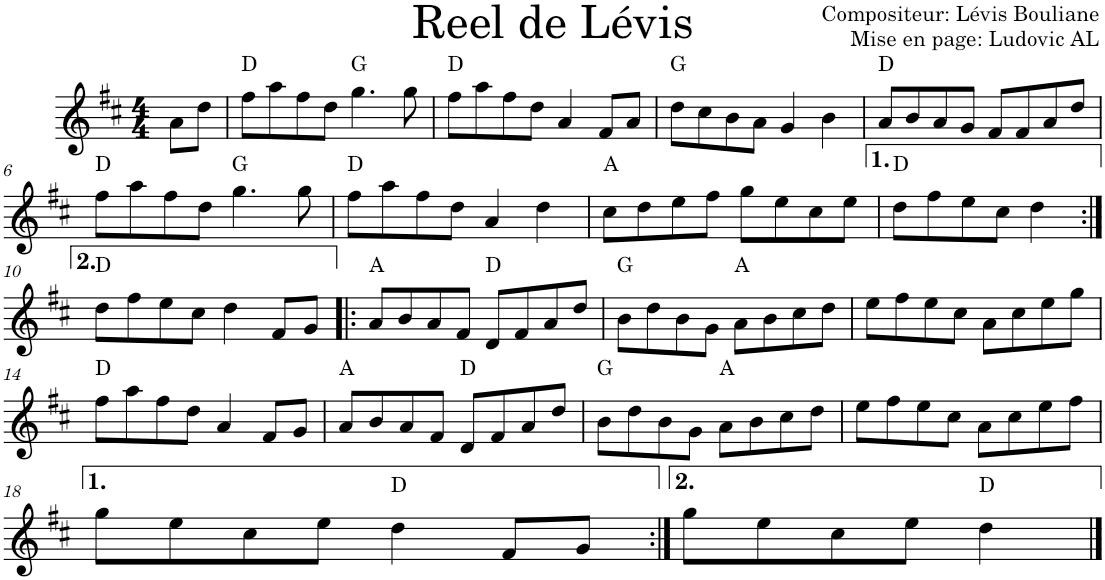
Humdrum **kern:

**kern	**harte
*part1	*part1
*staff1	*
*I"Violon	*
*I'Vln.	*
*clefG2	*
*k[f#c#]	*
*M4/4	*
=1	=1
8a\L	.
8dd\J	.
=2	=2
8ff#\L	D:maj
8aa\	.
8ff#\	.
8dd\J	.
4.gg\	G:maj
8gg\	.
=3	=3
8ff#\L	D:maj
8aa\	.
8ff#\	.
8dd\J	.
4a/	.
8f#/L	.
8a/J	.
=4	=4
8dd\L	G:maj
8cc#\	.
8b\	.
8a\J	.
4g/	.
4b\	.
=5	=5
8a/L	D:maj
8b/	.
8a/	.
8g/J	.
8f#/L	.
8f#/	.
8a/	.
8dd/J	.
!!LO:LB:g=z
=6	=6
8ff#\L	D:maj
8aa\	.
8ff#\	.
8dd\J	.
4.gg\	G:maj
8gg\	.
=7	=7
8ff#\L	D:maj
8aa\	.
8ff#\	.
8dd\J	.
4a/	.
4dd\	.
=8	=8
8cc#\L	A:maj
8dd\	.
8ee\	.
8ff#\J	.
8gg\L	.
8ee\	.
8cc#\	.
8ee\J	.
=9	=9
8dd\L	D:maj
8ff#\	.
8ee\	.
8cc#\J	.
4dd\	.
!!LO:LB:g=z
=10:|!	=10:|!
8dd\L	D:maj
8ff#\	.
8ee\	.
8cc#\J	.
4dd\	.
8f#/L	.
8g/J	.
=11!|:	=11!|:
8a/L	A:maj
8b/	.
8a/	.
8f#/J	.
8d/L	D:maj
8f#/	.
8a/	.
8dd/J	.
=12	=12
8b\L	G:maj
8dd\	.
8b\	.
8g\J	.
8a\L	A:maj
8b\	.
8cc#\	.
8dd\J	.
=13	=13
8ee\L	.
8ff#\	.
8ee\	.
8cc#\J	.
8a\L	.
8cc#\	.
8ee\	.
8gg\J	.
!!LO:LB:g=z
=14	=14
8ff#\L	D:maj
8aa\	.
8ff#\	.
8dd\J	.
4a/	.
8f#/L	.
8g/J	.
=15	=15
8a/L	A:maj
8b/	.
8a/	.
8f#/J	.
8d/L	D:maj
8f#/	.
8a/	.
8dd/J	.
=16	=16
8b\L	G:maj
8dd\	.
8b\	.
8g\J	.
8a\L	A:maj
8b\	.
8cc#\	.
8dd\J	.
=17	=17
8ee\L	.
8ff#\	.
8ee\	.
8cc#\J	.
8a\L	.
8cc#\	.
8ee\	.
8ff#\J	.
!!LO:LB:g=z
=18	=18
8gg\L	.
8ee\	.
8cc#\	.
8ee\J	.
4dd\	D:maj
8f#/L	.
8g/J	.
=19:|!	=19:|!
8gg\L	.
8ee\	.
8cc#\	.
8ee\J	.
4dd\	D:maj
==	==
*-	*-
